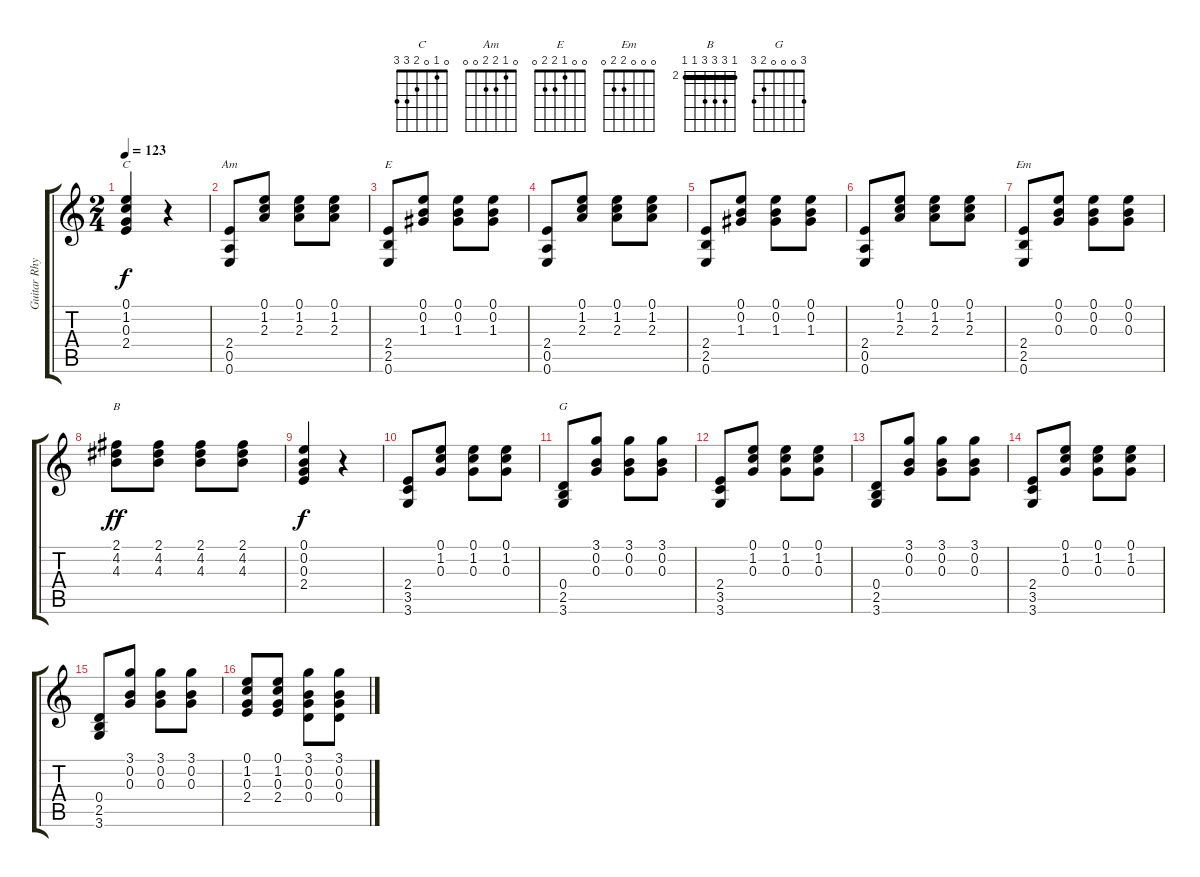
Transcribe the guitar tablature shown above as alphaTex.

\track ("Guitar Rhythm" "Guitar Rhy") {instrument acousticguitarsteel}
\staff {score tabs}
\tuning (E4 B3 G3 D3 A2 E2) {hide}
\chord ("C" 0 1 0 2 3 3)
\chord ("Am" 0 1 2 2 0 0)
\chord ("E" 0 0 1 2 2 0)
\chord ("Em" 0 0 0 2 2 0)
\chord ("B" 2 4 4 4 2 2) {firstfret 2 barre 2}
\chord ("G" 3 0 0 0 2 3)
\ts (2 4)
\tempo 123
\clef g2
\ks c
(0.1 1.2 0.3 2.4).4{ch "C" dy f} r.4 |
(2.4 0.5 0.6).8{ch "Am"} (0.1 1.2 2.3).8 (0.1 1.2 2.3).8 (0.1 1.2 2.3).8 |
(2.4 2.5 0.6).8{ch "E"} (0.1 0.2 1.3).8 (0.1 0.2 1.3).8 (0.1 0.2 1.3).8 |
(2.4 0.5 0.6).8 (0.1 1.2 2.3).8 (0.1 1.2 2.3).8 (0.1 1.2 2.3).8 |
(2.4 2.5 0.6).8 (0.1 0.2 1.3).8 (0.1 0.2 1.3).8 (0.1 0.2 1.3).8 |
(2.4 0.5 0.6).8 (0.1 1.2 2.3).8 (0.1 1.2 2.3).8 (0.1 1.2 2.3).8 |
(2.4 2.5 0.6).8{ch "Em"} (0.1 0.2 0.3).8 (0.1 0.2 0.3).8 (0.1 0.2 0.3).8 |
(2.1 4.2 4.3).8{ch "B" dy ff} (2.1 4.2 4.3).8 (2.1 4.2 4.3).8 (2.1 4.2 4.3).8 |
(0.1 0.2 0.3 2.4).4{dy f} r.4 |
(2.4 3.5 3.6).8 (0.1 1.2 0.3).8 (0.1 1.2 0.3).8 (0.1 1.2 0.3).8 |
(0.4 2.5 3.6).8{ch "G"} (3.1 0.2 0.3).8 (3.1 0.2 0.3).8 (3.1 0.2 0.3).8 |
(2.4 3.5 3.6).8 (0.1 1.2 0.3).8 (0.1 1.2 0.3).8 (0.1 1.2 0.3).8 |
(0.4 2.5 3.6).8 (3.1 0.2 0.3).8 (3.1 0.2 0.3).8 (3.1 0.2 0.3).8 |
(2.4 3.5 3.6).8 (0.1 1.2 0.3).8 (0.1 1.2 0.3).8 (0.1 1.2 0.3).8 |
(0.4 2.5 3.6).8 (3.1 0.2 0.3).8 (3.1 0.2 0.3).8 (3.1 0.2 0.3).8 |
(0.1 1.2 0.3 2.4).8 (0.1 1.2 0.3 2.4).8 (3.1 0.2 0.3 0.4).8 (3.1 0.2 0.3 0.4).8
